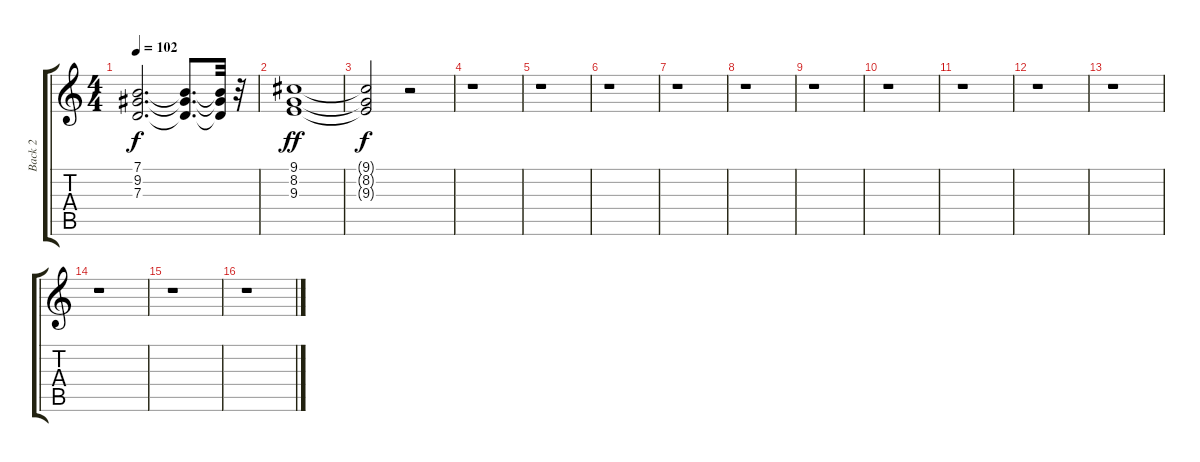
\track ("Back 2" "Back 2") {instrument choiraahs}
\staff {score tabs}
\tuning (E4 B3 G3 D3 A2 E2) {hide}
\ts (4 4)
\tempo 102
\clef g2
\ks c
(7.1{t} 9.2{t} 7.3{t}).2{d dy f} (7.1{t} 9.2{t} 7.3{t}).8{d} (7.1{t} 9.2{t} 7.3{t}).32 r.32 |
(9.1 8.2 9.3).1{dy ff} |
(9.1{t} 8.2{t} 9.3{t}).2{dy f} r.2 |
r.1 |
r.1 |
r.1 |
r.1 |
r.1 |
r.1 |
r.1 |
r.1 |
r.1 |
r.1 |
r.1 |
r.1 |
r.1
